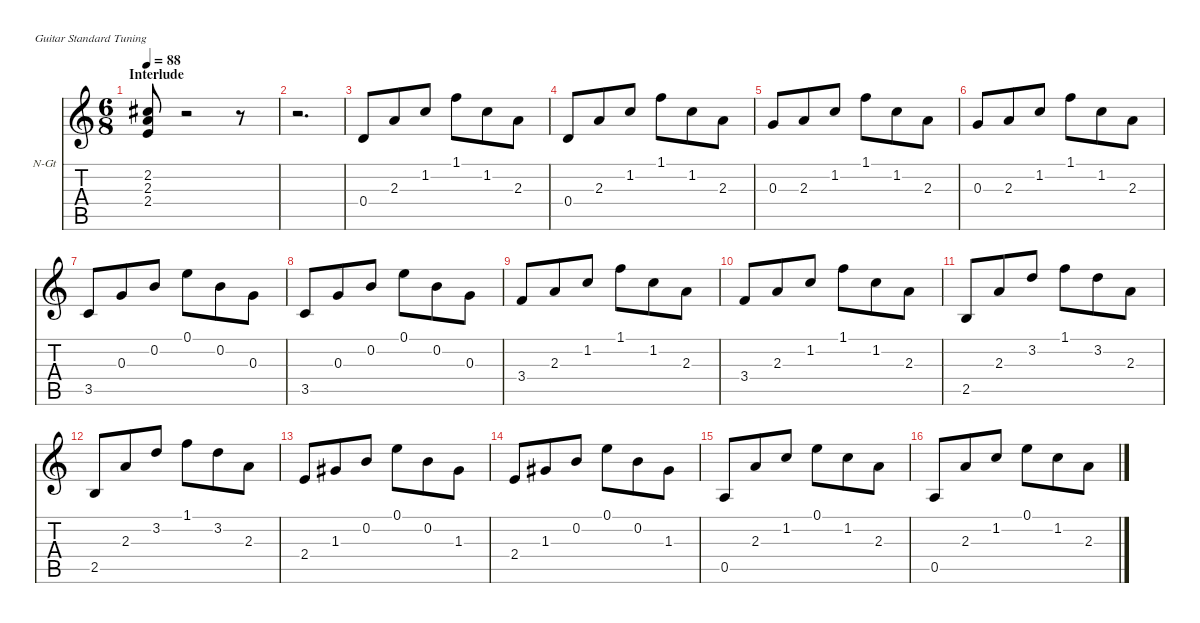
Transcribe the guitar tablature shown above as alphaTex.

\hideDynamics
\bracketExtendMode nobrackets
\firstSystemTrackNameOrientation horizontal
\otherSystemsTrackNameOrientation horizontal
\track ("E.Guitar            " "N-Gt") {instrument acousticguitarnylon}
\staff {score tabs}
\tuning (E4 B3 G3 D3 A2 E2)
\ts (6 8)
\section ("" "Interlude")
\tempo 88
\clef g2
\ks c
(2.2{acc #} 2.3 2.4).8{dy mf} r.2 r.8 |
r.2{d} |
0.4.8 2.3.8 1.2.8 1.1.8 1.2.8 2.3.8 |
0.4.8 2.3.8 1.2.8 1.1.8 1.2.8 2.3.8 |
0.3.8 2.3.8 1.2.8 1.1.8 1.2.8 2.3.8 |
0.3.8 2.3.8 1.2.8 1.1.8 1.2.8 2.3.8 |
3.5.8 0.3.8 0.2.8 0.1.8 0.2.8 0.3.8 |
3.5.8 0.3.8 0.2.8 0.1.8 0.2.8 0.3.8 |
3.4.8 2.3.8 1.2.8 1.1.8 1.2.8 2.3.8 |
3.4.8 2.3.8 1.2.8 1.1.8 1.2.8 2.3.8 |
2.5.8 2.3.8 3.2.8 1.1.8 3.2.8 2.3.8 |
2.5.8 2.3.8 3.2.8 1.1.8 3.2.8 2.3.8 |
2.4.8 1.3{acc #}.8 0.2.8 0.1.8 0.2.8 1.3{acc #}.8 |
2.4.8 1.3{acc #}.8 0.2.8 0.1.8 0.2.8 1.3{acc #}.8 |
0.5.8 2.3.8 1.2.8 0.1.8 1.2.8 2.3.8 |
0.5.8 2.3.8 1.2.8 0.1.8 1.2.8 2.3.8
